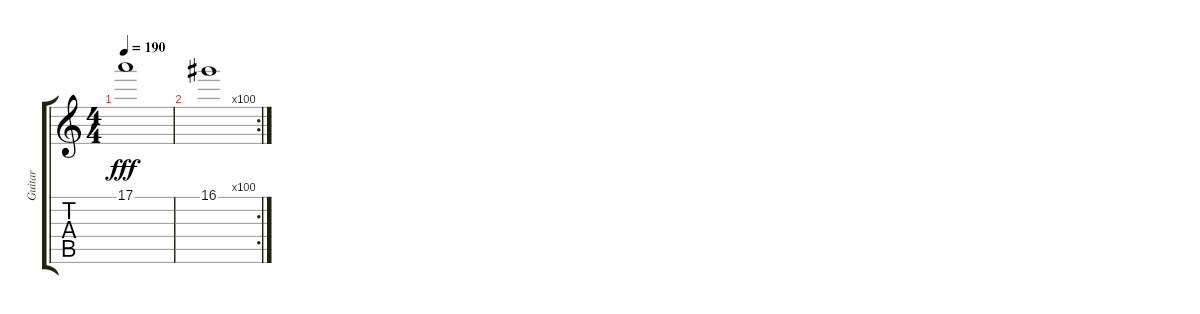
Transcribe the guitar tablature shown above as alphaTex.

\track ("Guitar" "Guitar") {instrument distortionguitar}
\staff {score tabs}
\tuning (E4 B3 G3 D3 A2 E2) {hide}
\ts (4 4)
\tempo 190
\clef g2
\ks c
17.1.1{dy fff} |
\rc 100
16.1.1
